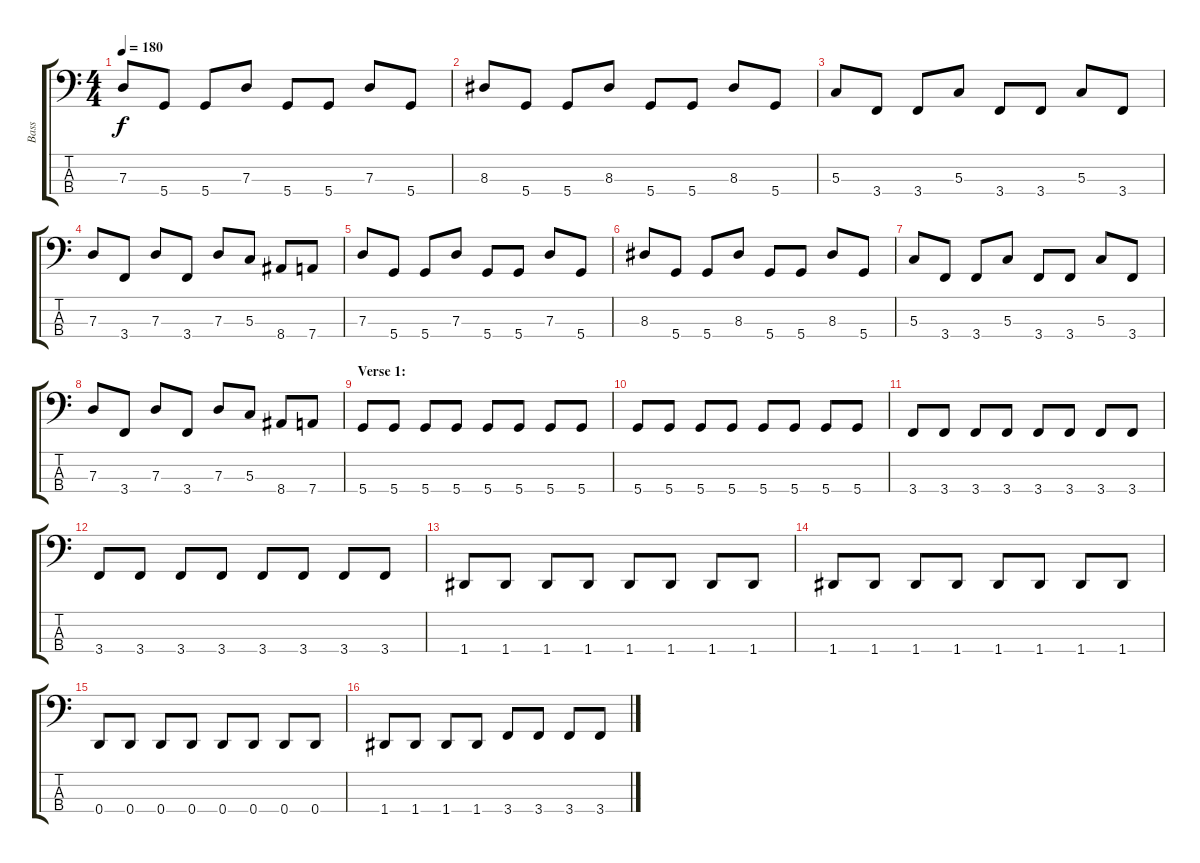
\track ("Bass" "Bass") {instrument fretlessbass}
\staff {score tabs}
\tuning (F2 C2 G1 D1) {hide}
\ts (4 4)
\tempo 180
\clef f4
\ks c
7.3.8{dy f} 5.4.8 5.4.8 7.3.8 5.4.8 5.4.8 7.3.8 5.4.8 |
8.3.8 5.4.8 5.4.8 8.3.8 5.4.8 5.4.8 8.3.8 5.4.8 |
5.3.8 3.4.8 3.4.8 5.3.8 3.4.8 3.4.8 5.3.8 3.4.8 |
7.3.8 3.4.8 7.3.8 3.4.8 7.3.8 5.3.8 8.4.8 7.4.8 |
7.3.8 5.4.8 5.4.8 7.3.8 5.4.8 5.4.8 7.3.8 5.4.8 |
8.3.8 5.4.8 5.4.8 8.3.8 5.4.8 5.4.8 8.3.8 5.4.8 |
5.3.8 3.4.8 3.4.8 5.3.8 3.4.8 3.4.8 5.3.8 3.4.8 |
7.3.8 3.4.8 7.3.8 3.4.8 7.3.8 5.3.8 8.4.8 7.4.8 |
\section ("" "Verse 1:")
5.4.8 5.4.8 5.4.8 5.4.8 5.4.8 5.4.8 5.4.8 5.4.8 |
5.4.8 5.4.8 5.4.8 5.4.8 5.4.8 5.4.8 5.4.8 5.4.8 |
3.4.8 3.4.8 3.4.8 3.4.8 3.4.8 3.4.8 3.4.8 3.4.8 |
3.4.8 3.4.8 3.4.8 3.4.8 3.4.8 3.4.8 3.4.8 3.4.8 |
1.4.8 1.4.8 1.4.8 1.4.8 1.4.8 1.4.8 1.4.8 1.4.8 |
1.4.8 1.4.8 1.4.8 1.4.8 1.4.8 1.4.8 1.4.8 1.4.8 |
0.4.8 0.4.8 0.4.8 0.4.8 0.4.8 0.4.8 0.4.8 0.4.8 |
1.4.8 1.4.8 1.4.8 1.4.8 3.4.8 3.4.8 3.4.8 3.4.8
